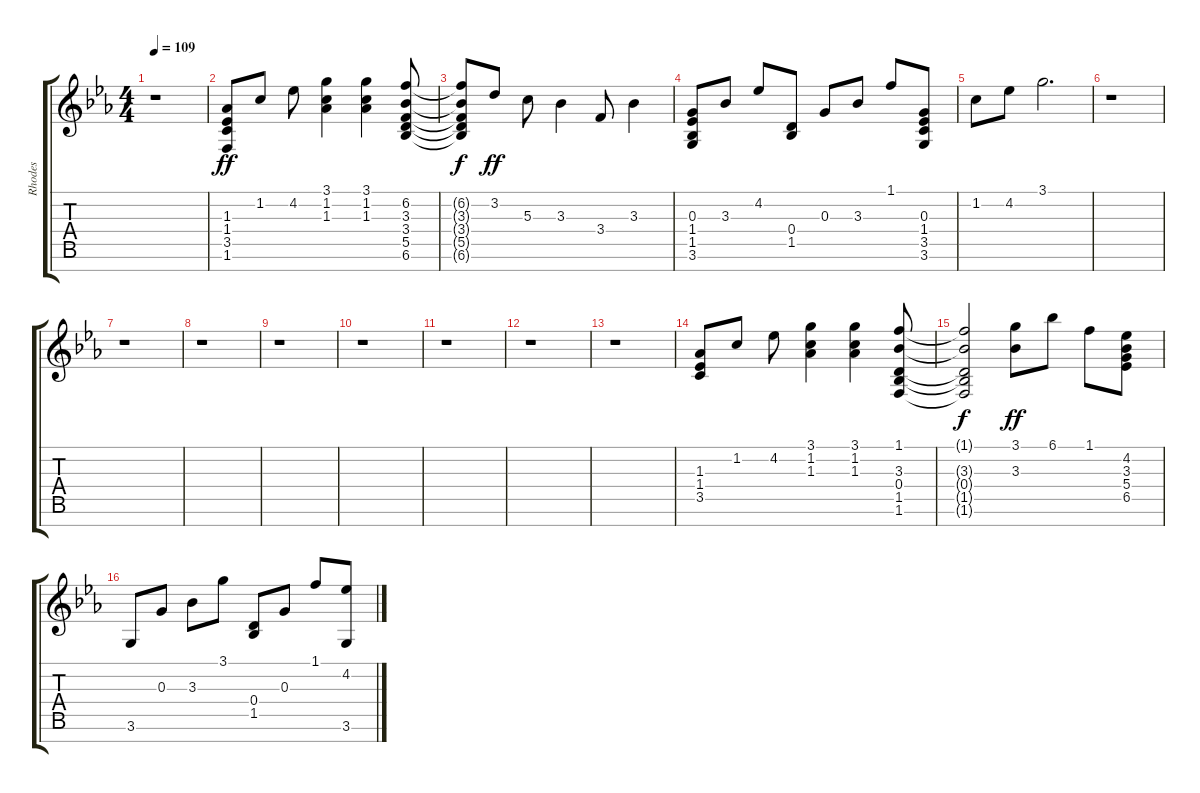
\track ("Rhodes" "Rhodes") {instrument acousticguitarnylon}
\staff {score tabs}
\tuning (E4 B3 G3 D3 A2 E2 B1) {hide}
\ts (4 4)
\tempo 109
\clef g2
\ks eb
r.1{dy ff} |
(1.3 1.4 3.5 1.6).8 1.2.8 4.2.8 (3.1 1.2 1.3).4 (3.1 1.2 1.3).4 (6.2 3.3 3.4 5.5 6.6).8 |
(6.2{t} 3.3{t} 3.4{t} 5.5{t} 6.6{t}).8{dy f} 3.2.8{dy ff} 5.3.8 3.3.4 3.4.8 3.3.4 |
(0.3 1.4 1.5 3.6).8 3.3.8 4.2.8 (0.4 1.5).8 0.3.8 3.3.8 1.1.8 (0.3 1.4 3.5 3.6).8 |
1.2.8 4.2.8 3.1.2{d} |
r.1 |
r.1 |
r.1 |
r.1 |
r.1 |
r.1 |
r.1 |
r.1 |
(1.3 1.4 3.5).8 1.2.8 4.2.8 (3.1 1.2 1.3).4 (3.1 1.2 1.3).4 (1.1 3.3 0.4 1.5 1.6).8 |
(1.1{t} 3.3{t} 0.4{t} 1.5{t} 1.6{t}).2{dy f} (3.1 3.3).8{dy ff} 6.1.8 1.1.8 (4.2 3.3 5.4 6.5).8 |
3.6.8 0.3.8 3.3.8 3.1.8 (0.4 1.5).8 0.3.8 1.1.8 (4.2 3.6).8
